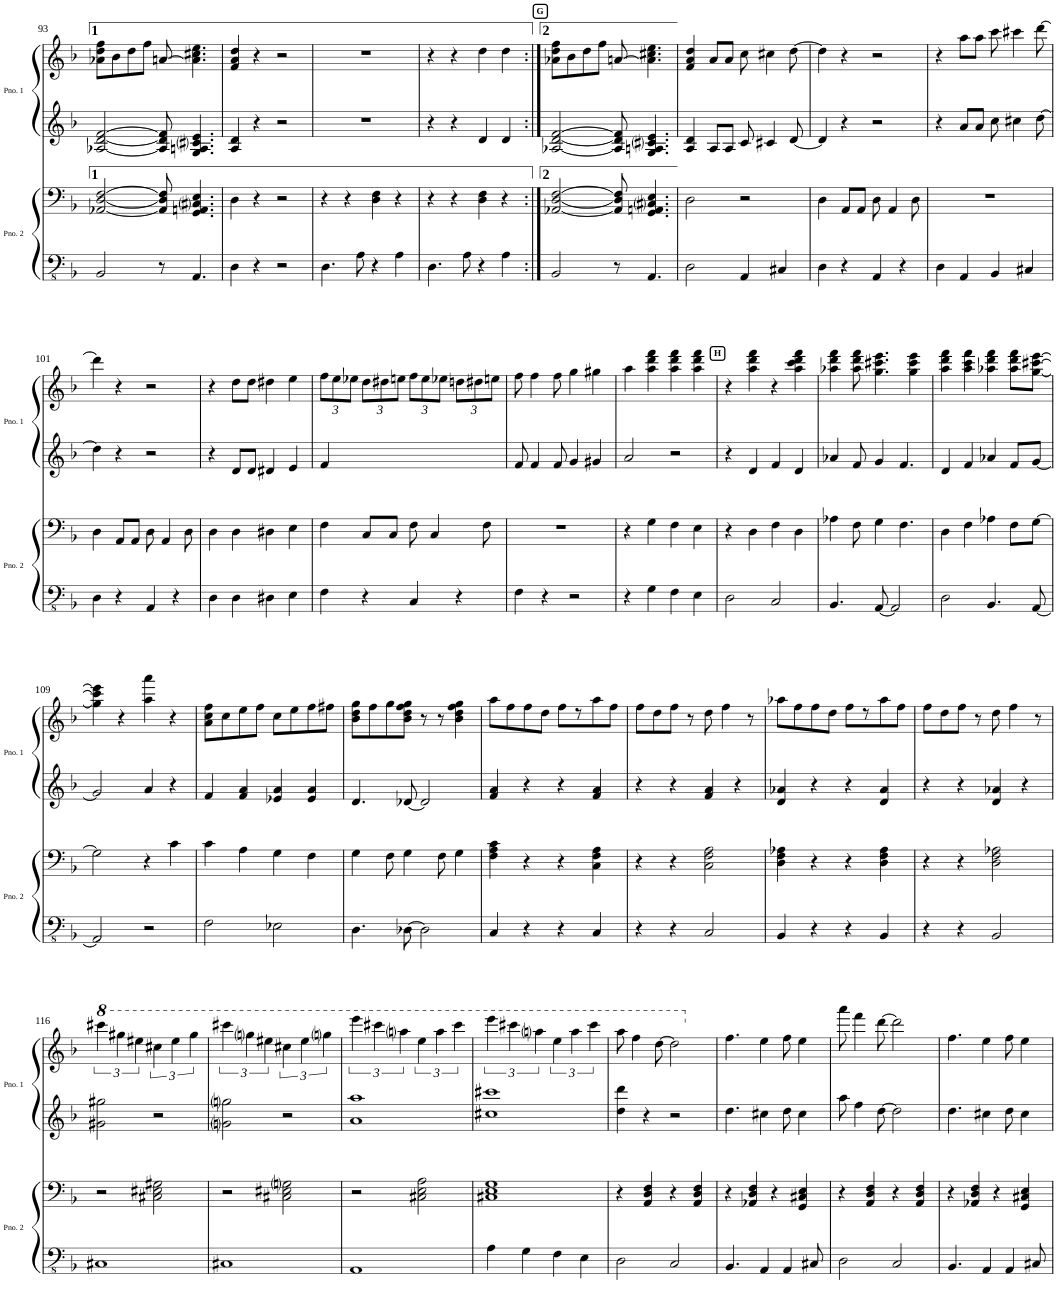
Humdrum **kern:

**kern	**kern	**kern	**kern
*part2	*part2	*part1	*part1
*staff4	*staff3	*staff2	*staff1
*I"Piano 2	*	*I"Piano 1	*
*I'Pno. 2	*	*I'Pno. 1	*
!!LO:PB:g=z
*clefFv4	*clefF4	*clefG2	*clefG2
*k[b-]	*k[b-]	*k[b-]	*k[b-]
*M4/4	*M4/4	*M4/4	*M4/4
*met(c)	*met(c)	*met(c)	*met(c)
=93	=93	=93	=93
2BBB-/	[2AA-X/ [2D/ [2F/	[2A-X/ [2d/ [2f/	8a-X\ 8dd\ 8ff\L
.	.	.	8b-\
.	.	.	8dd\
.	.	.	8ff\J
8r	8AA-/] 8D/] 8F/]	8A-/] 8d/] 8f/]	[8an/
4.AAA/	4.GG/ 4.AAn/ 4.C#i/ 4.E/	4.G/ 4.An/ 4.c#i/ 4.e/	4.a\] 4.cc#X\ 4.ee\
=94	=94	=94	=94
4DD\	4D\	4A/ 4d/	4f/ 4a/ 4dd/
4r	4r	4r	4r
2r	2r	2r	2r
=95	=95	=95	=95
4.DD\	4r	1r	1r
.	4r	.	.
8AA\	.	.	.
4r	4D\ 4F\	.	.
4AA\	4r	.	.
=96	=96	=96	=96
4.DD\	4r	4r	4r
.	4r	4r	4r
8AA\	.	.	.
4r	4D\ 4F\	4d/	4dd\
4AA\	4r	4d/	4dd\
!!LO:REH:place=s1:a:B:cj:fs=7.1:t=G
=97:|!	=97:|!	=97:|!	=97:|!
2BBB-/	[2AA-X/ [2D/ [2F/	[2A-X/ [2d/ [2f/	8a-X\ 8dd\ 8ff\L
.	.	.	8b-\
.	.	.	8dd\
.	.	.	8ff\J
8r	8AA-/] 8D/] 8F/]	8A-/] 8d/] 8f/]	[8an/
4.AAA/	4.GG/ 4.AAn/ 4.C#i/ 4.E/	4.G/ 4.An/ 4.c#i/ 4.e/	4.a\] 4.cc#X\ 4.ee\
=98	=98	=98	=98
2DD\	2D\	4A/ 4d/	4f/ 4a/ 4dd/
.	.	8A/L	8a/L
.	.	8A/J	8a/J
4AAA/	2r	8c/	8cc\
.	.	4c#X/	4cc#X\
4CC#X/	.	.	.
.	.	[8d/	[8dd\
=99	=99	=99	=99
4DD\	4D\	4d/]	4dd\]
4r	8AA/L	4r	4r
.	8AA/J	.	.
4AAA/	8D\	2r	2r
.	4AA/	.	.
4r	.	.	.
.	8D\	.	.
=100	=100	=100	=100
4DD\	1r	4r	4r
4AAA/	.	8a/L	8aa\L
.	.	8a/J	8aa\J
4BBB-/	.	8cc\	8ccc\
.	.	4cc#X\	4ccc#X\
4CC#X/	.	.	.
.	.	[8dd\	[8ddd\
!!LO:LB:g=z
=101	=101	=101	=101
4DD\	4D\	4dd\]	4ddd\]
4r	8AA/L	4r	4r
.	8AA/J	.	.
4AAA/	8D\	2r	2r
.	4AA/	.	.
4r	.	.	.
.	8D\	.	.
=102	=102	=102	=102
4DD\	4D\	4r	4r
4DD\	4D\	8d/L	8dd\L
.	.	8d/J	8dd\J
4DD#X\	4D#X\	4d#X/	4dd#X\
4EE\	4E\	4e/	4ee\
=103	=103	=103	=103
*	*	*	*Xbrackettup
4FF\	4F\	4f/	12ff\L
.	.	.	12ee\
.	.	.	12ee-X\J
4r	8C/L	2.ryy	12dd\L
.	.	.	12dd#X\
.	8C/J	.	.
.	.	.	12een\J
4CC/	8F\	.	12ff\L
.	.	.	12ee\
.	4C/	.	.
.	.	.	12ee-X\J
4r	.	.	12ddn\L
.	.	.	12dd#X\
.	8F\	.	.
.	.	.	12een\J
=104	=104	=104	=104
4FF\	1r	8f/	8ff\
.	.	4f/	4ff\
4r	.	.	.
.	.	8f/	8ff\
2r	.	4g/	4gg\
.	.	4g#X/	4gg#X\
=105	=105	=105	=105
4r	4r	2a/	4aa\
4GG\	4G\	.	4aa\ 4ddd\ 4fff\
4FF\	4F\	2r	4aa\ 4ddd\ 4fff\
4EE\	4E\	.	4aa\ 4ddd\ 4fff\
!!LO:REH:place=s1:a:B:cj:fs=7.1:t=H
=106	=106	=106	=106
2DD\	4r	4r	4r
.	4D\	4d/	4aa\ 4ddd\ 4fff\
2CC/	4F\	4f/	4r
.	4D\	4d/	4aa\ 4ccc\ 4ddd\ 4fff\
=107	=107	=107	=107
4.BBB-/	4A-X\	4a-X/	4aa-X\ 4ddd\ 4fff\
.	8F\	8f/	8aa-\ 8ddd\ 8fff\
[8AAA/	4G\	4g/	4.gg\ 4.ccc#X\ 4.eee\
2AAA/]	.	.	.
.	4.F\	4.f/	.
.	.	.	4gg\ 4ccc#\ 4eee\
=108	=108	=108	=108
2DD\	4D\	4d/	4aa\ 4ddd\ 4fff\
.	4F\	4f/	4aa\ 4ccc\ 4fff\
4.BBB-/	4A-X\	4a-X/	4aa-X\ 4ddd\ 4fff\
.	8F\L	8f/L	8aa-\ 8ddd\ 8fff\L
[8AAA/	[8G\J	[8g/J	[8gg\ [8ccc#X\ [8eee\J
!!LO:LB:g=z
=109	=109	=109	=109
2AAA/]	2G\]	2g/]	4gg\] 4ccc#\] 4eee\]
.	.	.	4r
2r	4r	4a/	4aa\ 4aaa\
.	4c\	4r	4r
=110	=110	=110	=110
2FF\	4c\	4f/	8a\ 8cc\ 8ff\L
.	.	.	8cc\
.	4A\	4f/ 4a/	8ee\
.	.	.	8ff\J
2EE-X\	4G\	4e-X/ 4a/	8cc\L
.	.	.	8ee\
.	4F\	4e-/ 4a/	8ff\
.	.	.	8ff#X\J
=111	=111	=111	=111
4.DD\	4G\	4.d/	8b-\ 8dd\ 8gg\L
.	.	.	8ff\
.	8F\	.	8gg\
[8DD-X\	4G\	[8d-X/	8b-\ 8dd\ 8ff\ 8gg\J
2DD-\]	.	2d-/]	8r
.	8F\	.	8r
.	4G\	.	4b-\ 4dd\ 4ff\ 4gg\
=112	=112	=112	=112
4CC/	4F\ 4A\ 4c\	4f/ 4a/	8aa\L
.	.	.	8ff\
4r	4r	4r	8ff\
.	.	.	8dd\J
4r	4r	4r	8ff\L
.	.	.	8r
4CC/	4C\ 4F\ 4A\	4f/ 4a/	8aa\
.	.	.	8ff\J
=113	=113	=113	=113
4r	4r	4r	8ff\L
.	.	.	8dd\
4r	4r	4r	8ff\J
.	.	.	8r
2CC/	2C\ 2F\ 2A\	4f/ 4a/	8dd\
.	.	.	4ff\
.	.	4r	.
.	.	.	8r
=114	=114	=114	=114
4BBB-/	4D\ 4F\ 4A-X\	4d/ 4a-X/	8aa-X\L
.	.	.	8ff\
4r	4r	4r	8ff\
.	.	.	8dd\J
4r	4r	4r	8ff\L
.	.	.	8r
4BBB-/	4D\ 4F\ 4A-\	4d/ 4a-/	8aa-\
.	.	.	8ff\J
=115	=115	=115	=115
4r	4r	4r	8ff\L
.	.	.	8dd\
4r	4r	4r	8ff\J
.	.	.	8r
2BBB-/	2D\ 2F\ 2A-X\	4d/ 4a-X/	8dd\
.	.	.	4ff\
.	.	4r	.
.	.	.	8r
!!LO:LB:g=z
=116	=116	=116	=116
*	*	*	*8va
*	*	*	*brackettup
1CC#X	2r	2g#X\ 2gg#X\	6cccc#X\
.	.	.	6ggg#X\
.	.	.	6eee#X\
.	2C#X\ 2E#X\ 2G#X\	2r	6ccc#X\
.	.	.	6eee#\
.	.	.	6ggg#\
=117	=117	=117	=117
1CC#X	2r	2gni\ 2ggni\	6cccc#X\
.	.	.	6gggni\
.	.	.	6eee#X\
.	2C#X\ 2E#X\ 2Gni\	2r	6ccc#X\
.	.	.	6eee#\
.	.	.	6gggni\
=118	=118	=118	=118
1AAA	2r	1a 1aa	6eeee\
.	.	.	6cccc#X\
.	.	.	6aaani\
.	2C#X\ 2E\ 2A\	.	6eee\
.	.	.	6aaa\
.	.	.	6cccc#\
=119	=119	=119	=119
4AA\	1C#X 1E 1G	1cc#X 1ccc#X	6eeee\
.	.	.	6cccc#X\
4GG\	.	.	.
.	.	.	6aaani\
4FF\	.	.	6eee\
.	.	.	6aaa\
4EE\	.	.	.
.	.	.	6cccc#\
=120	=120	=120	=120
2DD\	4r	4dd\ 4ddd\	8aaa\
.	.	.	4fff\
.	4AA/ 4D/ 4F/	4r	.
.	.	.	[8ddd\
2CC/	4r	2r	2ddd\]
.	4AA/ 4D/ 4F/	.	.
=121	=121	=121	=121
*	*	*	*X8va
4.BBB-/	4r	4.dd\	4.ff\
.	4AA-X/ 4D/ 4F/	.	.
4AAA/	.	4cc#X\	4ee\
.	4r	.	.
4AAA/	.	8dd\	8ff\
.	4GG/ 4C#X/ 4E/	4cc#\	4ee\
8CC#X/	.	.	.
=122	=122	=122	=122
2DD\	4r	8aa\	8aaa\
.	.	4ff\	4fff\
.	4AA/ 4D/ 4F/	.	.
.	.	[8dd\	[8ddd\
2CC/	4r	2dd\]	2ddd\]
.	4AA/ 4D/ 4F/	.	.
=123	=123	=123	=123
4.BBB-/	4r	4.dd\	4.ff\
.	4AA-X/ 4D/ 4F/	.	.
4AAA/	.	4cc#X\	4ee\
.	4r	.	.
4AAA/	.	8dd\	8ff\
.	4GG/ 4C#X/ 4E/	4cc#\	4ee\
8CC#X/	.	.	.
=	=	=	=
*-	*-	*-	*-
